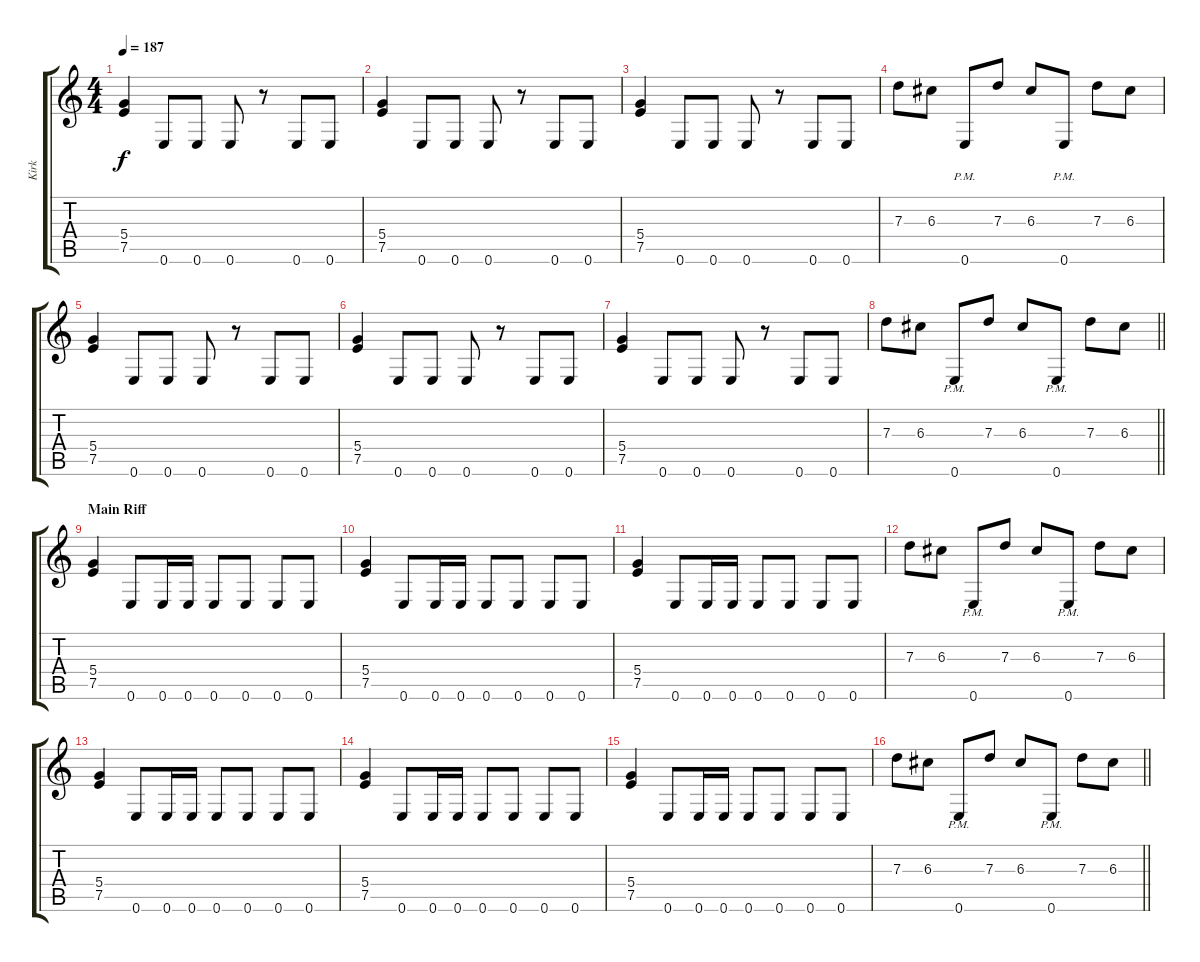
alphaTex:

\track ("Kirk" "Kirk") {instrument distortionguitar}
\staff {score tabs}
\tuning (E4 B3 G3 D3 A2 E2) {hide}
\ts (4 4)
\tempo 187
\clef g2
\ks c
(5.4 7.5).4{dy f} 0.6.8 0.6.8 0.6.8 r.8 0.6.8 0.6.8 |
(5.4 7.5).4 0.6.8 0.6.8 0.6.8 r.8 0.6.8 0.6.8 |
(5.4 7.5).4 0.6.8 0.6.8 0.6.8 r.8 0.6.8 0.6.8 |
7.3.8 6.3.8 0.6{pm}.8 7.3.8 6.3.8 0.6{pm}.8 7.3.8 6.3.8 |
(5.4 7.5).4 0.6.8 0.6.8 0.6.8 r.8 0.6.8 0.6.8 |
(5.4 7.5).4 0.6.8 0.6.8 0.6.8 r.8 0.6.8 0.6.8 |
(5.4 7.5).4 0.6.8 0.6.8 0.6.8 r.8 0.6.8 0.6.8 |
\barLineRight lightlight
7.3.8 6.3.8 0.6{pm}.8 7.3.8 6.3.8 0.6{pm}.8 7.3.8 6.3.8 |
\section ("" "Main Riff")
(5.4 7.5).4 0.6.8 0.6.16 0.6.16 0.6.8 0.6.8 0.6.8 0.6.8 |
(5.4 7.5).4 0.6.8 0.6.16 0.6.16 0.6.8 0.6.8 0.6.8 0.6.8 |
(5.4 7.5).4 0.6.8 0.6.16 0.6.16 0.6.8 0.6.8 0.6.8 0.6.8 |
7.3.8 6.3.8 0.6{pm}.8 7.3.8 6.3.8 0.6{pm}.8 7.3.8 6.3.8 |
(5.4 7.5).4 0.6.8 0.6.16 0.6.16 0.6.8 0.6.8 0.6.8 0.6.8 |
(5.4 7.5).4 0.6.8 0.6.16 0.6.16 0.6.8 0.6.8 0.6.8 0.6.8 |
(5.4 7.5).4 0.6.8 0.6.16 0.6.16 0.6.8 0.6.8 0.6.8 0.6.8 |
\barLineRight lightlight
7.3.8 6.3.8 0.6{pm}.8 7.3.8 6.3.8 0.6{pm}.8 7.3.8 6.3.8
